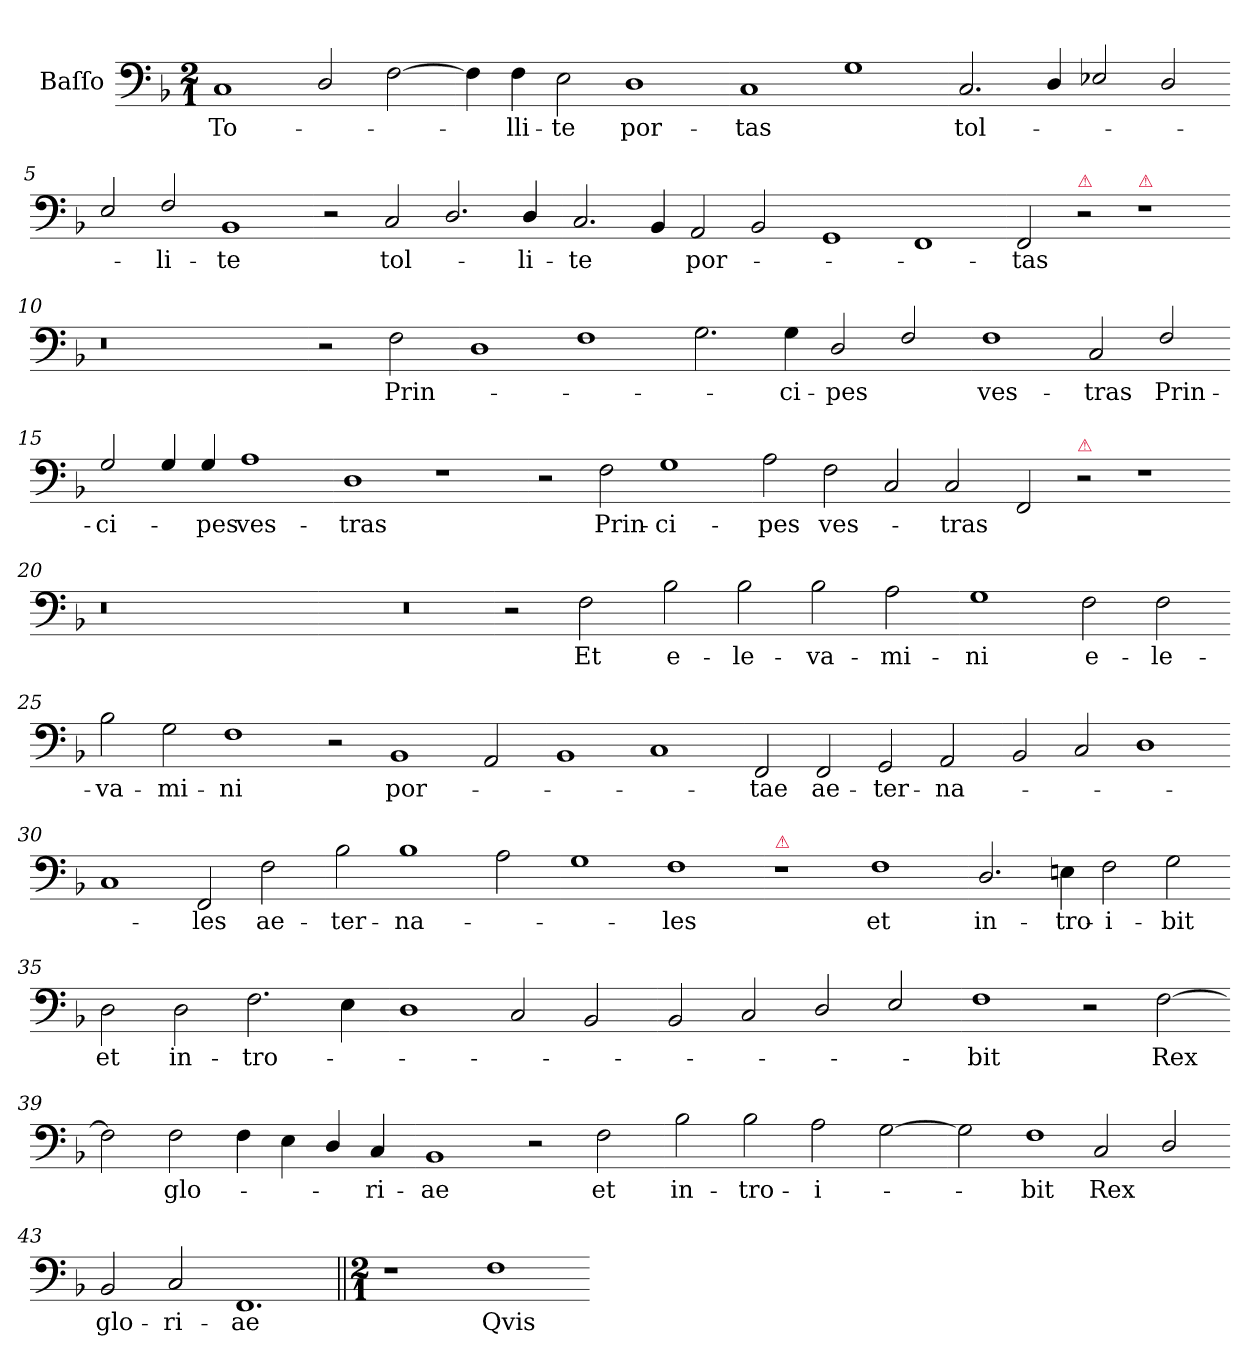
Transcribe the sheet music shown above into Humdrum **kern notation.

**kern	**text
*part1	*part1
*staff1	*staff1
*I"Baſſo	*
*clefF4	*
*k[b-]	*
*M2/1	*
=1	=1
1C	To-
2D/	.
[2F\	.
=2-	=2-
4F\]	.
4F\	-lli-
2E\	-te
1D	por-
=3-	=3-
1C	-tas
1G	.
=4-	=4-
2.C/	tol-
4D/	.
2E-X/	.
2D/	.
=5-	=5-
2E-/	.
2F/	-li-
1BB-	-te
=6-	=6-
2r	.
2C/	tol-
2.D/	.
4D/	-li-
=7-	=7-
2.C/	-te
4BB-/	.
2AA/	por-
2BB-/	.
=8-	=8-
1GG	.
1FF	.
=9-	=9-
2FF/	-tas
!LO:TX:a:color=crimson:t=⚠	!
2r	.
!LO:TX:a:color=crimson:t=⚠	!
1r	.
=10-	=10-
0.r	.
=11-	=11-
2r	.
2F\	Prin-
=12-	=12-
1D	.
1F	.
=13-	=13-
2.G\	.
4G\	-ci-
2D/	-pes
2F/	.
=14-	=14-
1F	ves-
2C/	-tras
2F/	Prin-
=15-	=15-
2G/	-ci-
4G/	.
4G/	-pes
1A	ves-
=16-	=16-
1D	-tras
1r	.
=17-	=17-
2r	.
2F\	Prin-
1G	-ci-
=18-	=18-
2A\	-pes
2F\	ves-
2C/	.
2C/	-tras
=19-	=19-
2FF/	.
!LO:TX:a:color=crimson:t=⚠	!
2r	.
1r	.
=20-	=20-
0.r	.
=21-	=21-
0r	.
=22-	=22-
2r	.
2F\	Et
=23-	=23-
2B-\	e-
2B-\	-le-
2B-\	-va-
2A\	-mi-
=24-	=24-
1G	-ni
2F\	e-
2F\	-le-
=25-	=25-
2B-\	-va-
2G\	-mi-
1F	-ni
=26-	=26-
2r	.
1BB-	por-
2AA/	.
=27-	=27-
1BB-	.
1C	.
=28-	=28-
2FF/	-tae
2FF/	ae-
2GG/	-ter-
2AA/	-na-
=29-	=29-
2BB-/	.
2C/	.
1D	.
=30-	=30-
1C	.
2FF/	-les
2F\	ae-
=31-	=31-
2B-\	-ter-
1B-	-na-
2A\	.
=32-	=32-
1G	.
1F	-les
=33-	=33-
!LO:TX:a:color=crimson:t=⚠	!
1r	.
1F	et
=34-	=34-
2.D/	in-
4En\	-tro-
2F\	-i-
2G\	-bit
=35-	=35-
2D\	et
2D\	in-
2.F\	-tro-
4E\	.
=36-	=36-
1D	.
2C/	.
2BB-/	.
=37-	=37-
2BB-/	.
2C/	.
2D/	.
2E/	.
=38-	=38-
1F	-bit
2r	.
[2F\	Rex
=39-	=39-
2F\]	.
2F\	glo-
4F\	.
4E\	.
4D/	.
4C/	-ri-
=40-	=40-
1BB-	-ae
2r	.
2F\	et
=41-	=41-
2B-\	in-
2B-\	-tro-
2A\	-i-
[2G\	.
=42-	=42-
2G\]	.
!LO:N:vis=1	!
2F\	-bit
2C/	Rex
2D/	.
=43-	=43-
2BB-/	glo-
2C/	-ri-
!LO:N:vis=1.	!
1FF	-ae
=44||	=44||
*M2/1	*
1r	.
1F	Qvis
=-	=-
*-	*-
